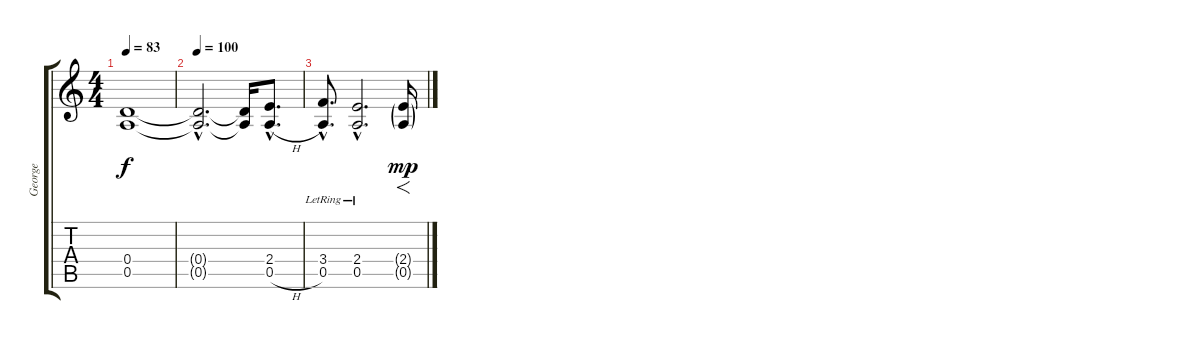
\track ("George" "George") {instrument overdrivenguitar}
\staff {score tabs}
\tuning (E4 B3 G3 D3 A2 E2) {hide}
\ts (4 4)
\tempo 83
\clef g2
\ks c
(0.4 0.5).1{dy f} |
\tempo 100
(0.4{hac t} 0.5{hac t}).2{d} (0.4{t} 0.5{t}).16 (2.4{hac} 0.5{h hac}).8{d} |
(3.4{hac lr} 0.5{hac lr}).8{d} (2.4{hac lr} 0.5{hac lr}).2{d} (2.4{g} 0.5{g}).16{f dy mp}
